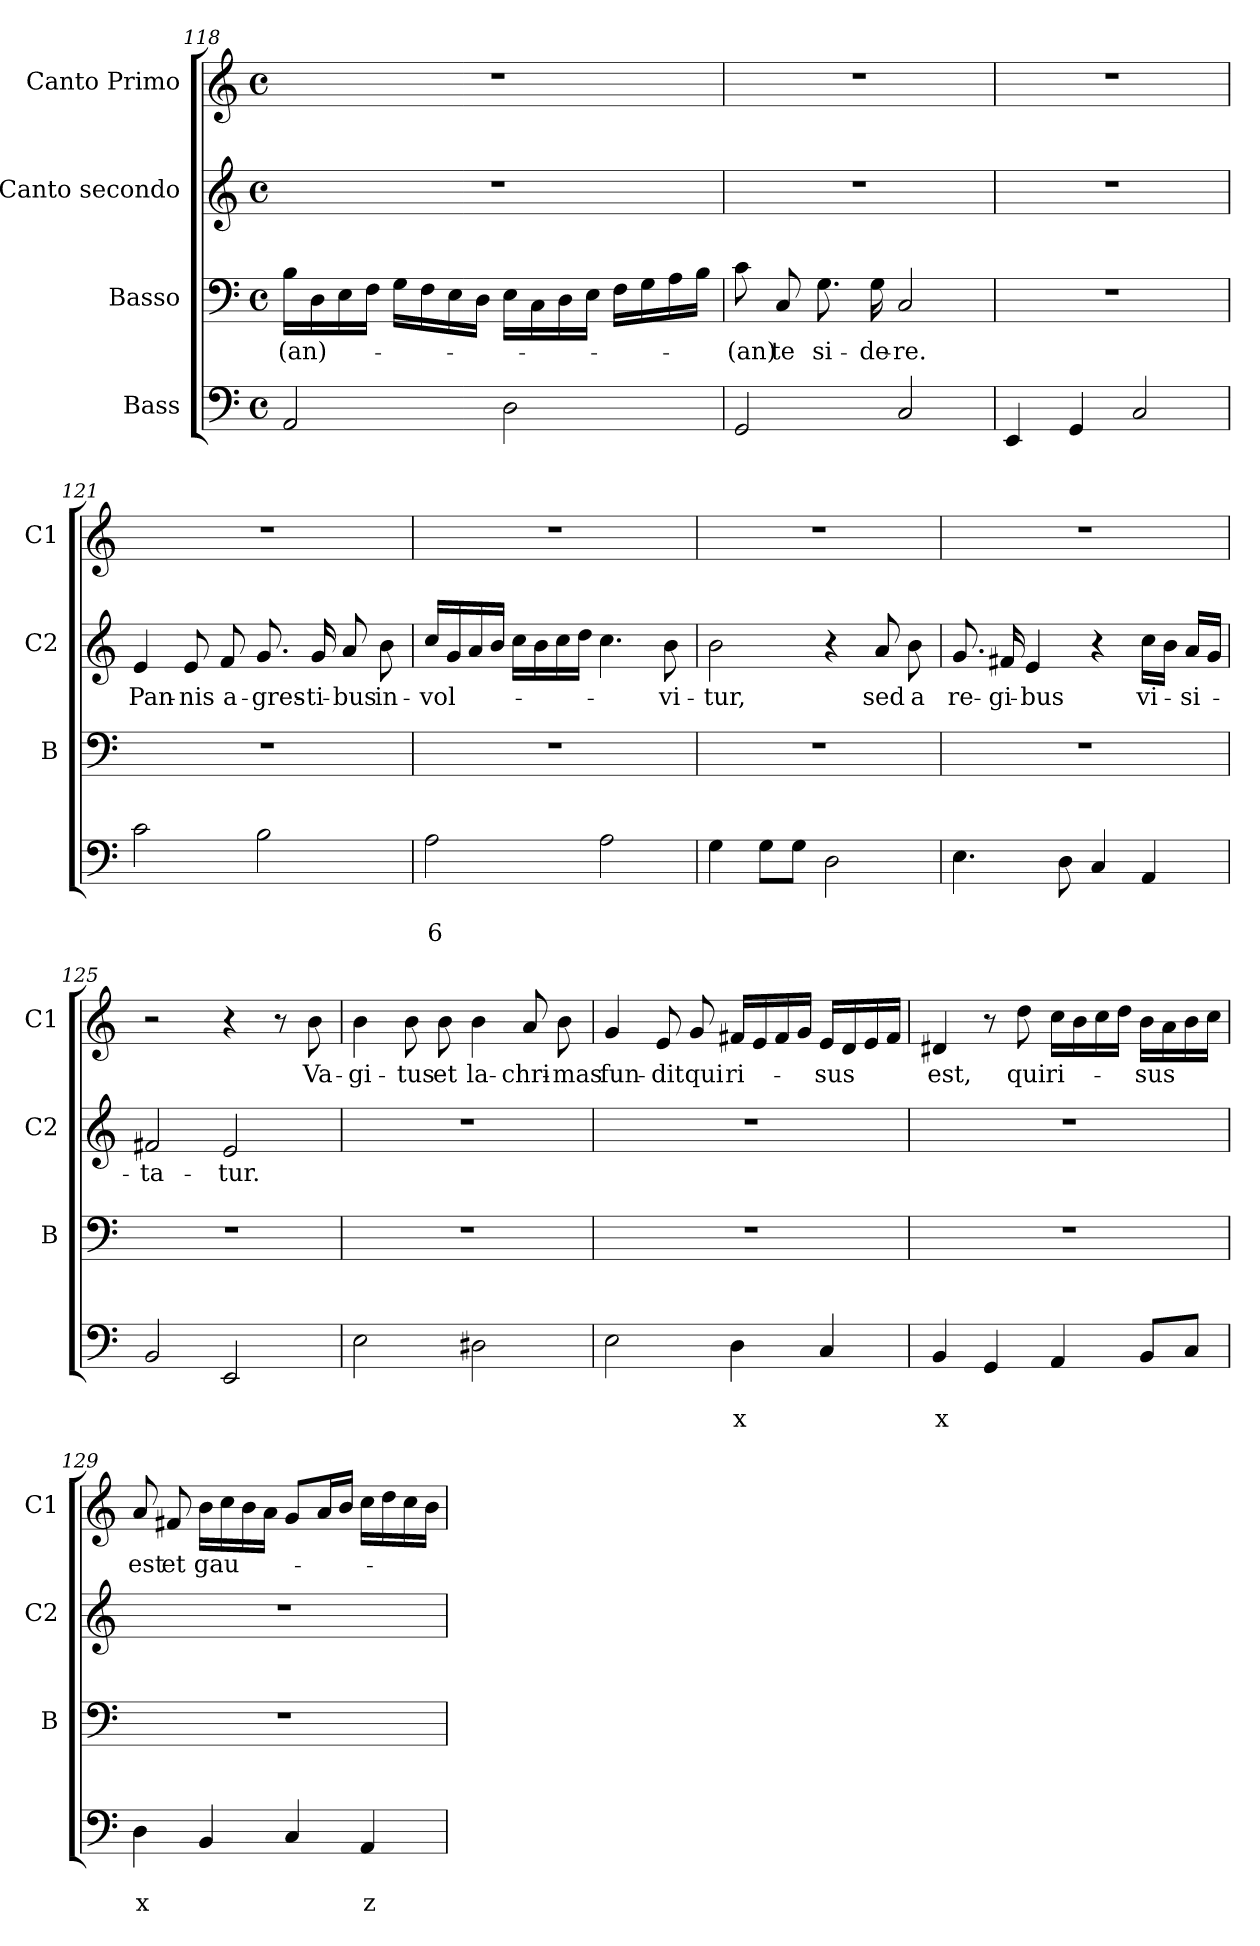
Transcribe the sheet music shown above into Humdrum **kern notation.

**kern	**text	**text	**kern	**text	**kern	**text	**kern	**text
*part4	*part4	*part4	*part3	*part3	*part2	*part2	*part1	*part1
*staff4	*staff4	*staff4	*staff3	*staff3	*staff2	*staff2	*staff1	*staff1
*I"Bass	*	*	*I"Basso	*	*I"Canto  secondo	*	*I"Canto  Primo	*
*	*	*	*I'B	*	*I'C2	*	*I'C1	*
!!LO:LB:g=z
*clefF4	*	*	*clefF4	*	*clefG2	*	*clefG2	*
*k[]	*	*	*k[]	*	*k[]	*	*k[]	*
*C:	*	*	*C:	*	*C:	*	*C:	*
*M4/4	*	*	*M4/4	*	*M4/4	*	*M4/4	*
*met(c)	*	*	*met(c)	*	*met(c)	*	*met(c)	*
=118	=118	=118	=118	=118	=118	=118	=118	=118
!	!	!	!	!LO:LY:b	!	!	!	!
2AA/	.	.	16B\LL	-(an)-	1r	.	1r	.
.	.	.	16D\	.	.	.	.	.
.	.	.	16E\	.	.	.	.	.
.	.	.	16F\JJ	.	.	.	.	.
.	.	.	16G\LL	.	.	.	.	.
.	.	.	16F\	.	.	.	.	.
.	.	.	16E\	.	.	.	.	.
.	.	.	16D\JJ	.	.	.	.	.
2D\	.	.	16E\LL	.	.	.	.	.
.	.	.	16C\	.	.	.	.	.
.	.	.	16D\	.	.	.	.	.
.	.	.	16E\JJ	.	.	.	.	.
.	.	.	16F\LL	.	.	.	.	.
.	.	.	16G\	.	.	.	.	.
.	.	.	16A\	.	.	.	.	.
.	.	.	16B\JJ	.	.	.	.	.
=119	=119	=119	=119	=119	=119	=119	=119	=119
!	!	!	!	!LO:LY:b	!	!	!	!
2GG/	.	.	8c\	-(an)	1r	.	1r	.
!	!	!	!	!LO:LY:b	!	!	!	!
.	.	.	8C/	te	.	.	.	.
!	!	!	!	!LO:LY:b	!	!	!	!
.	.	.	8.G\	si-	.	.	.	.
!	!	!	!	!LO:LY:b	!	!	!	!
.	.	.	16G\	-de-	.	.	.	.
!	!	!	!	!LO:LY:b	!	!	!	!
2C/	.	.	2C/	-re.	.	.	.	.
=120	=120	=120	=120	=120	=120	=120	=120	=120
4EE/	.	.	1r	.	1r	.	1r	.
4GG/	.	.	.	.	.	.	.	.
2C/	.	.	.	.	.	.	.	.
=121	=121	=121	=121	=121	=121	=121	=121	=121
!	!	!	!	!	!	!LO:LY:b	!	!
2c\	.	.	1r	.	4e/	Pan-	1r	.
!	!	!	!	!	!	!LO:LY:b	!	!
.	.	.	.	.	8e/	-nis	.	.
!	!	!	!	!	!	!LO:LY:b	!	!
.	.	.	.	.	8f/	a-	.	.
!	!	!	!	!	!	!LO:LY:b	!	!
2B\	.	.	.	.	8.g/	-gres-	.	.
!	!	!	!	!	!	!LO:LY:b	!	!
.	.	.	.	.	16g/	-ti-	.	.
!	!	!	!	!	!	!LO:LY:b	!	!
.	.	.	.	.	8a/	-bus	.	.
!	!	!	!	!	!	!LO:LY:b	!	!
.	.	.	.	.	8b\	in-	.	.
=122	=122	=122	=122	=122	=122	=122	=122	=122
!	!	!LO:LY:b	!	!	!	!LO:LY:b	!	!
2A\	.	6	1r	.	16cc/LL	-vol-	1r	.
.	.	.	.	.	16g/	.	.	.
.	.	.	.	.	16a/	.	.	.
.	.	.	.	.	16b/JJ	.	.	.
.	.	.	.	.	16cc\LL	.	.	.
.	.	.	.	.	16b\	.	.	.
.	.	.	.	.	16cc\	.	.	.
.	.	.	.	.	16dd\JJ	.	.	.
2A\	.	.	.	.	4.cc\	.	.	.
!	!	!	!	!	!	!LO:LY:b	!	!
.	.	.	.	.	8b\	-vi-	.	.
=123	=123	=123	=123	=123	=123	=123	=123	=123
!	!	!	!	!	!	!LO:LY:b	!	!
4G\	.	.	1r	.	2b\	-tur,	1r	.
8G\L	.	.	.	.	.	.	.	.
8G\J	.	.	.	.	.	.	.	.
2D\	.	.	.	.	4r	.	.	.
!	!	!	!	!	!	!LO:LY:b	!	!
.	.	.	.	.	8a/	sed	.	.
!	!	!	!	!	!	!LO:LY:b	!	!
.	.	.	.	.	8b\	a	.	.
!!LO:LB:g=z
=124	=124	=124	=124	=124	=124	=124	=124	=124
!	!	!	!	!	!	!LO:LY:b	!	!
4.E\	.	.	1r	.	8.g/	re-	1r	.
!	!	!	!	!	!	!LO:LY:b	!	!
.	.	.	.	.	16f#X/	-gi-	.	.
!	!	!	!	!	!	!LO:LY:b	!	!
.	.	.	.	.	4e/	-bus	.	.
8D\	.	.	.	.	.	.	.	.
4C/	.	.	.	.	4r	.	.	.
!	!	!	!	!	!	!LO:LY:b	!	!
4AA/	.	.	.	.	16cc\LL	vi-	.	.
.	.	.	.	.	16b\JJ	.	.	.
!	!	!	!	!	!	!LO:LY:b	!	!
.	.	.	.	.	16a/LL	-si-	.	.
.	.	.	.	.	16g/JJ	.	.	.
=125	=125	=125	=125	=125	=125	=125	=125	=125
!	!	!	!	!	!	!LO:LY:b	!	!
2BB/	.	.	1r	.	2f#X/	-ta-	2r	.
!	!	!	!	!	!	!LO:LY:b	!	!
2EE/	.	.	.	.	2e/	-tur.	4r	.
.	.	.	.	.	.	.	8r	.
!	!	!	!	!	!	!	!	!LO:LY:b
.	.	.	.	.	.	.	8b\	Va-
=126	=126	=126	=126	=126	=126	=126	=126	=126
!	!	!	!	!	!	!	!	!LO:LY:b
2E\	.	.	1r	.	1r	.	4b\	-gi-
!	!	!	!	!	!	!	!	!LO:LY:b
.	.	.	.	.	.	.	8b\	-tus
!	!	!	!	!	!	!	!	!LO:LY:b
.	.	.	.	.	.	.	8b\	et
!	!	!	!	!	!	!	!	!LO:LY:b
2D#X\	.	.	.	.	.	.	4b\	la-
!	!	!	!	!	!	!	!	!LO:LY:b
.	.	.	.	.	.	.	8a/	-chri-
!	!	!	!	!	!	!	!	!LO:LY:b
.	.	.	.	.	.	.	8b\	-mas
=127	=127	=127	=127	=127	=127	=127	=127	=127
!	!	!	!	!	!	!	!	!LO:LY:b
2E\	.	.	1r	.	1r	.	4g/	fun-
!	!	!	!	!	!	!	!	!LO:LY:b
.	.	.	.	.	.	.	8e/	-dit
!	!	!	!	!	!	!	!	!LO:LY:b
.	.	.	.	.	.	.	8g/	qui
!	!	!LO:LY:b	!	!	!	!	!	!LO:LY:b
4D\	.	x	.	.	.	.	16f#X/LL	ri-
.	.	.	.	.	.	.	16e/	.
.	.	.	.	.	.	.	16f#/	.
.	.	.	.	.	.	.	16g/JJ	.
!	!	!	!	!	!	!	!	!LO:LY:b
4C/	.	.	.	.	.	.	16e/LL	-sus
.	.	.	.	.	.	.	16d/	.
.	.	.	.	.	.	.	16e/	.
.	.	.	.	.	.	.	16f#/JJ	.
=128	=128	=128	=128	=128	=128	=128	=128	=128
!	!	!LO:LY:b	!	!	!	!	!	!LO:LY:b
4BB/	.	x	1r	.	1r	.	4d#X/	est,
4GG/	.	.	.	.	.	.	8r	.
!	!	!	!	!	!	!	!	!LO:LY:b
.	.	.	.	.	.	.	8dd\	qui
!	!	!	!	!	!	!	!	!LO:LY:b
4AA/	.	.	.	.	.	.	16cc\LL	ri-
.	.	.	.	.	.	.	16b\	.
.	.	.	.	.	.	.	16cc\	.
.	.	.	.	.	.	.	16dd\JJ	.
!	!	!	!	!	!	!	!	!LO:LY:b
8BB/L	.	.	.	.	.	.	16b\LL	-sus
.	.	.	.	.	.	.	16a\	.
8C/J	.	.	.	.	.	.	16b\	.
.	.	.	.	.	.	.	16cc\JJ	.
!!LO:LB:g=z
=129	=129	=129	=129	=129	=129	=129	=129	=129
!	!	!LO:LY:b	!	!	!	!	!	!LO:LY:b
4D\	.	x	1r	.	1r	.	8a/	est
!	!	!	!	!	!	!	!	!LO:LY:b
.	.	.	.	.	.	.	8f#X/	et
!	!	!	!	!	!	!	!	!LO:LY:b
4BB/	.	.	.	.	.	.	16b\LL	gau-
.	.	.	.	.	.	.	16cc\	.
.	.	.	.	.	.	.	16b\	.
.	.	.	.	.	.	.	16a\JJ	.
4C/	.	.	.	.	.	.	8g/L	.
.	.	.	.	.	.	.	16a/L	.
.	.	.	.	.	.	.	16b/JJ	.
!	!	!LO:LY:b	!	!	!	!	!	!
4AA/	.	z	.	.	.	.	16cc\LL	.
.	.	.	.	.	.	.	16dd\	.
.	.	.	.	.	.	.	16cc\	.
.	.	.	.	.	.	.	16b\JJ	.
=	=	=	=	=	=	=	=	=
*-	*-	*-	*-	*-	*-	*-	*-	*-
